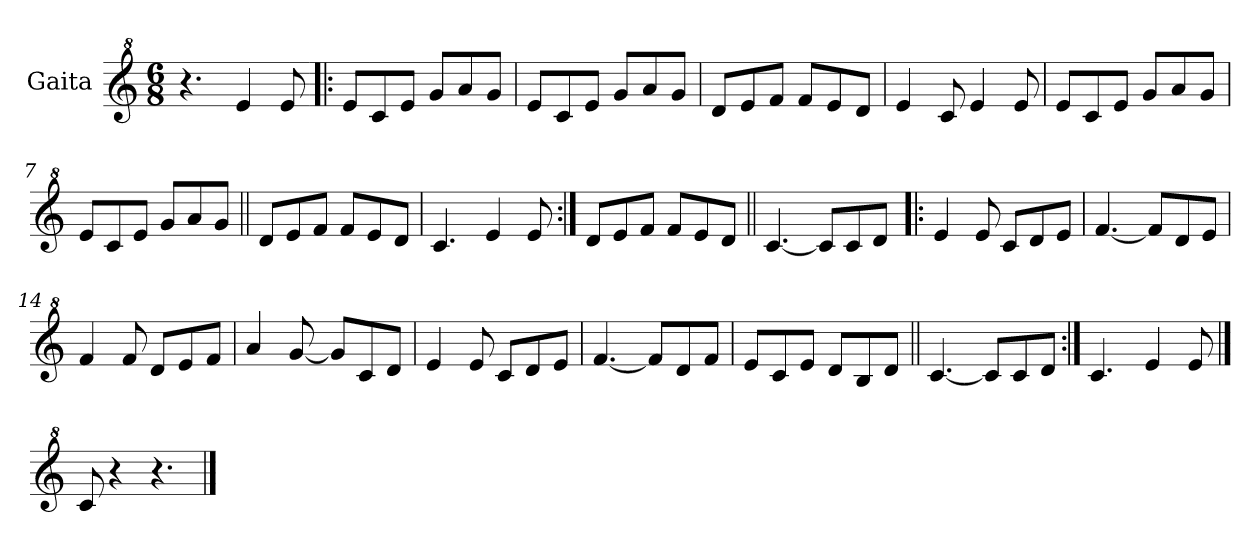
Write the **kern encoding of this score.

**kern
*part1
*staff1
*I"Gaita
*clefG^2
*k[]
*M6/8
*MM210
=1
4.r
4ee/
8ee/
=2!|:
8ee/L
8cc/
8ee/J
8gg/L
8aa/
8gg/J
=3
8ee/L
8cc/
8ee/J
8gg/L
8aa/
8gg/J
=4
8dd/L
8ee/
8ff/J
8ff/L
8ee/
8dd/J
=5
4ee/
8cc/
4ee/
8ee/
=6
8ee/L
8cc/
8ee/J
8gg/L
8aa/
8gg/J
=7
8ee/L
8cc/
8ee/J
8gg/L
8aa/
8gg/J
!!LO:LB:g=z
=8||
8dd/L
8ee/
8ff/J
8ff/L
8ee/
8dd/J
=9
4.cc/
4ee/
8ee/
=10:|!
8dd/L
8ee/
8ff/J
8ff/L
8ee/
8dd/J
=11||
[4.cc/
8cc/L]
8cc/
8dd/J
=12!|:
4ee/
8ee/
8cc/L
8dd/
8ee/J
=13
[4.ff/
8ff/L]
8dd/
8ee/J
=14
4ff/
8ff/
8dd/L
8ee/
8ff/J
=15
4aa/
[8gg/
8gg/L]
8cc/
8dd/J
!!LO:LB:g=z
=16
4ee/
8ee/
8cc/L
8dd/
8ee/J
=17
[4.ff/
8ff/L]
8dd/
8ff/J
=18
8ee/L
8cc/
8ee/J
8dd/L
8b/
8dd/J
=19||
[4.cc/
8cc/L]
8cc/
8dd/J
=20:|!
4.cc/
4ee/
8ee/
==21
8cc/
4r
4.r
==
*-
